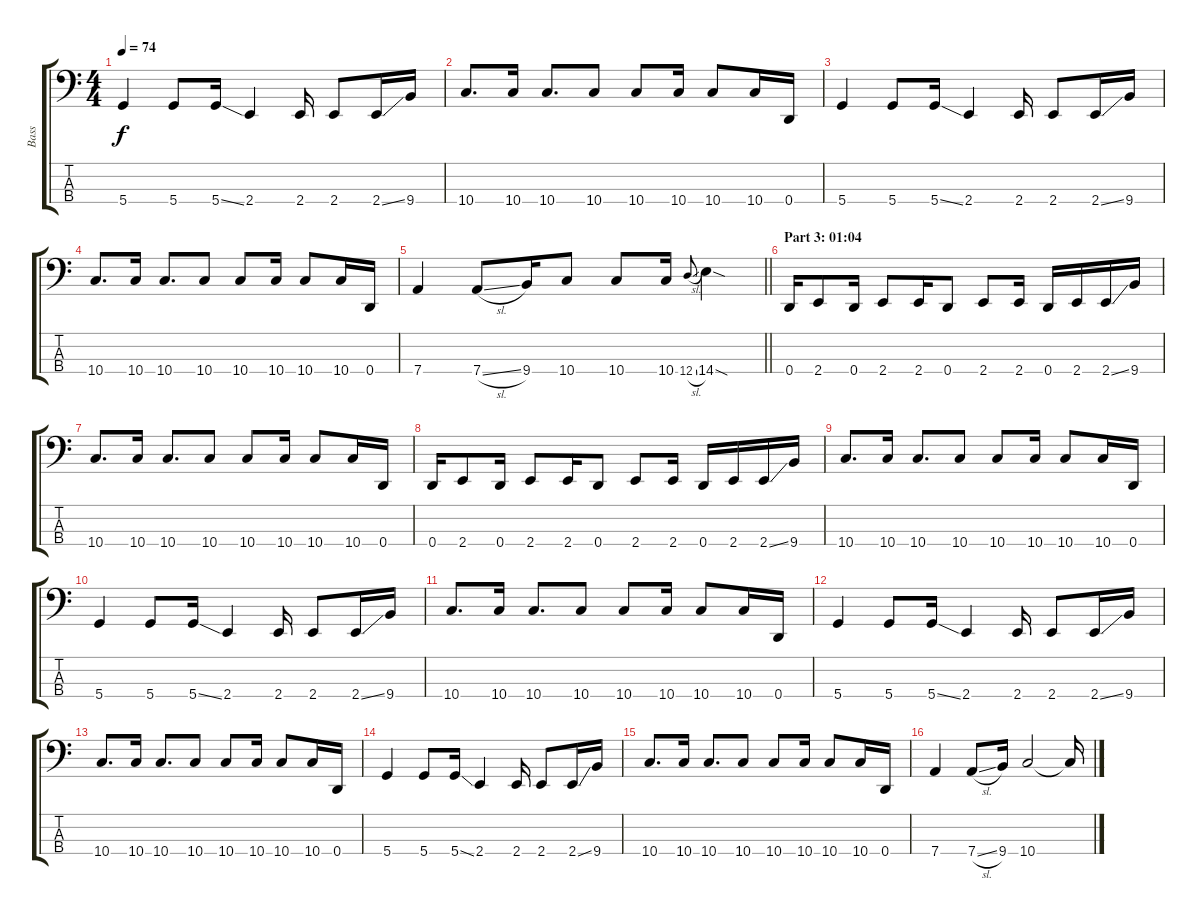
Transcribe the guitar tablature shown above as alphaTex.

\track ("Bass" "Bass") {instrument electricbasspick}
\staff {score tabs}
\tuning (G2 D2 A1 D1) {hide}
\ts (4 4)
\tempo 74
\clef f4
\ks c
5.4.4{dy f} 5.4.8 5.4{ss}.16 2.4.4 2.4.16 2.4.8 2.4{ss}.16 9.4.16 |
10.4.8{d} 10.4.16 10.4.8{d} 10.4.8 10.4.8 10.4.16 10.4.8 10.4.16 0.4.16 |
5.4.4 5.4.8 5.4{ss}.16 2.4.4 2.4.16 2.4.8 2.4{ss}.16 9.4.16 |
10.4.8{d} 10.4.16 10.4.8{d} 10.4.8 10.4.8 10.4.16 10.4.8 10.4.16 0.4.16 |
\barLineRight lightlight
7.4.4 7.4{sl}.8 9.4.16 10.4.8 10.4.8 10.4.16 12.4{sl}.8{gr onbeat} 14.4{sod}.4 |
\section ("" "Part 3: 01:04")
0.4.16 2.4.8 0.4.16 2.4.8 2.4.16 0.4.8 2.4.8 2.4.16 0.4.16 2.4.16 2.4{ss}.16 9.4.16 |
10.4.8{d} 10.4.16 10.4.8{d} 10.4.8 10.4.8 10.4.16 10.4.8 10.4.16 0.4.16 |
0.4.16 2.4.8 0.4.16 2.4.8 2.4.16 0.4.8 2.4.8 2.4.16 0.4.16 2.4.16 2.4{ss}.16 9.4.16 |
10.4.8{d} 10.4.16 10.4.8{d} 10.4.8 10.4.8 10.4.16 10.4.8 10.4.16 0.4.16 |
5.4.4 5.4.8 5.4{ss}.16 2.4.4 2.4.16 2.4.8 2.4{ss}.16 9.4.16 |
10.4.8{d} 10.4.16 10.4.8{d} 10.4.8 10.4.8 10.4.16 10.4.8 10.4.16 0.4.16 |
5.4.4 5.4.8 5.4{ss}.16 2.4.4 2.4.16 2.4.8 2.4{ss}.16 9.4.16 |
10.4.8{d} 10.4.16 10.4.8{d} 10.4.8 10.4.8 10.4.16 10.4.8 10.4.16 0.4.16 |
5.4.4 5.4.8 5.4{ss}.16 2.4.4 2.4.16 2.4.8 2.4{ss}.16 9.4.16 |
10.4.8{d} 10.4.16 10.4.8{d} 10.4.8 10.4.8 10.4.16 10.4.8 10.4.16 0.4.16 |
7.4.4 7.4{sl}.8 9.4.16 10.4.2 10.4{t}.16
